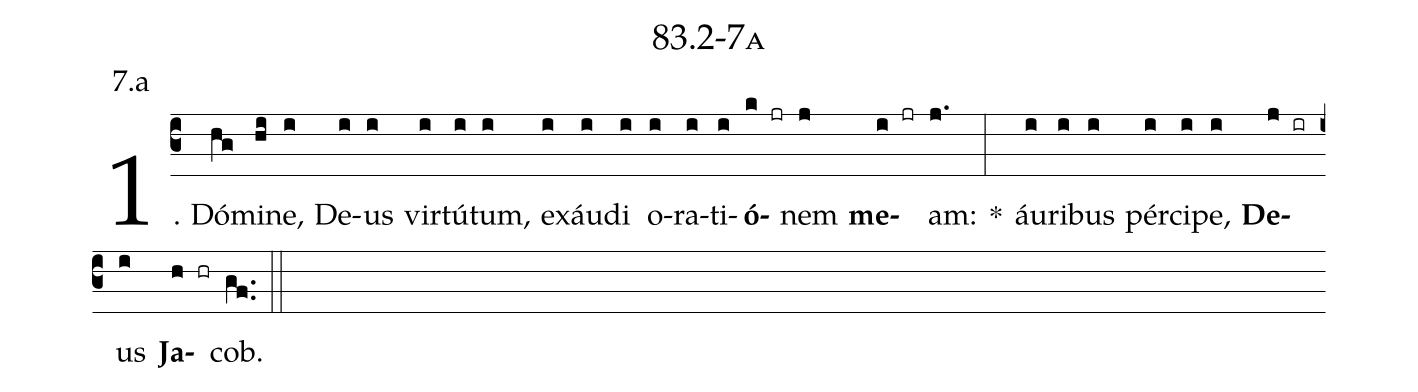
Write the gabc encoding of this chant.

name: 83.2-7a;
annotation: 7.a;
%%
(c3)1. Dó(hg)mi(hi)ne,(i) De(i)us(i) vir(i)tú(i)tum,(i) ex(i)áu(i)di(i) o(i)ra(i)ti(i)<b>ó</b>(k jr)nem(j) <b>me</b>(i jr)am:(j.) *(:) áu(i)ri(i)bus(i) pér(i)ci(i)pe,(i) <b>De</b>(j ir)us(i) <b>Ja</b>(h hr)cob.(gf..) (::)


%E(i) u(i) o(j) u(i) a(h) e.(gf..) (::)
